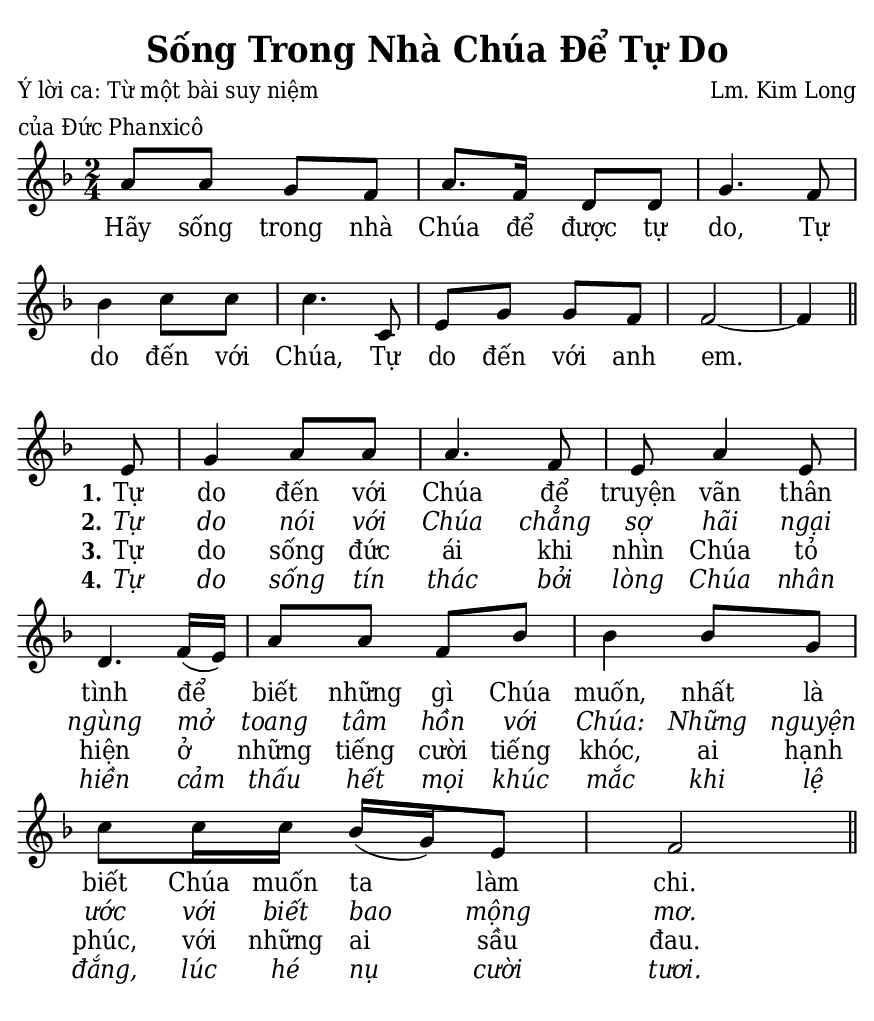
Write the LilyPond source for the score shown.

% Cài đặt chung
\version "2.24.3"
\include "english.ly"

\header {
  title = "Sống Trong Nhà Chúa Để Tự Do"
  poet = \markup \left-column {
    "Ý lời ca: Từ một bài suy niệm"
    "của Đức Phanxicô"
  }
  composer = "Lm. Kim Long"
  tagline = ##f
}

% Nhạc
nhacPhanMot = \relative c'' {
  \key f \major
  \time 2/4
  a8 a g f |
  a8. f16 d8 d |
  g4. f8 |
  bf4 c8 c |
  c4. c,8 |
  e g g f |
  f2 ~ |
  f4 \bar "||"
}

nhacPhanHai = \relative c' {
  \key f \major
  \time 2/4
  \partial 8 e8 |
  g4 a8 a |
  a4. f8 |
  e a4 e8 |
  d4. f16 (e) |
  a8 a f bf |
  bf4 bf8 g |
  c c16 c bf (g) e8 |
  f2 \bar "||"
}

% Lời
loiPhanMot = \lyricmode {
  Hãy sống trong nhà Chúa để được tự do,
  Tự do đến với Chúa,
  Tự do đến với anh em.
}

loiPhanHai = \lyricmode {
  <<
    {
      \set stanza = "1."
      Tự do đến với Chúa để truyện vãn thân tình
      để biết những gì Chúa muốn,
      nhất là biết Chúa muốn ta làm chi.
    }
    \new Lyrics {
	    \set associatedVoice = "beSop"
	    \set stanza = "2."
      \override Lyrics.LyricText.font-shape = #'italic
      Tự do nói với Chúa chẳng sợ hãi ngại ngùng
      mở toang tâm hồn với Chúa:
      Những nguyện ước với biết bao mộng mơ.
    }
    \new Lyrics {
	    \set associatedVoice = "beSop"
	    \set stanza = "3."
      Tự do sống đức ái khi nhìn Chúa
      tỏ hiện ở những tiếng cười tiếng khóc,
      ai hạnh phúc, với những ai sầu đau.
    }
    \new Lyrics {
	    \set associatedVoice = "beSop"
	    \set stanza = "4."
      \override Lyrics.LyricText.font-shape = #'italic
      Tự do sống tín thác bởi lòng Chúa nhân hiền
      cảm thấu hết mọi khúc mắc khi lệ đắng, lúc hé nụ cười tươi.
    }
  >>
}

% Dàn trang
\paper {
  #(set-paper-size "a5")
  top-margin = 3\mm
  bottom-margin = 3\mm
  left-margin = 3\mm
  right-margin = 3\mm
  indent = #0
  #(define fonts
	 (make-pango-font-tree "Deja Vu Serif Condensed"
	 		       "Deja Vu Serif Condensed"
			       "Deja Vu Serif Condensed"
			       (/ 20 20)))
  print-page-number = ##f
}

\score {
  <<
    \new Staff <<
        \clef treble
        \new Voice = beSop {
          \nhacPhanMot
        }
      \new Lyrics \lyricsto beSop \loiPhanMot
    >>
  >>
  \layout {
    \override Lyrics.LyricSpace.minimum-distance = #2.5
    \override Score.BarNumber.break-visibility = ##(#f #f #f)
    \override Score.SpacingSpanner.uniform-stretching = ##t
    ragged-last = ##f
  }
}

\score {
  <<
    \new Staff <<
        \clef treble
        \new Voice = beSop {
          \nhacPhanHai
        }
      \new Lyrics \lyricsto beSop \loiPhanHai
    >>
  >>
  \layout {
    \override Staff.TimeSignature.transparent = ##t
    \override Lyrics.LyricSpace.minimum-distance = #2.2
    \override Score.BarNumber.break-visibility = ##(#f #f #f)
    \override Score.SpacingSpanner.uniform-stretching = ##t
    ragged-last = ##f
  }
}
